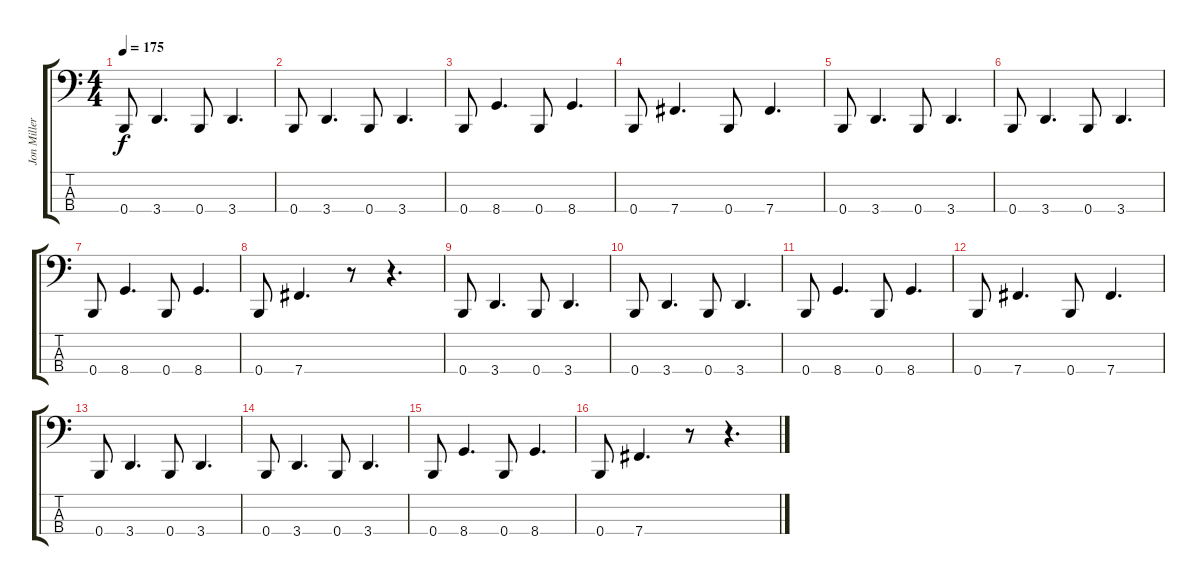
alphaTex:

\track ("Jon Miller (bass)" "Jon Miller") {instrument electricbassfinger}
\staff {score tabs}
\tuning (E2 B1 Gb1 B0) {hide}
\ts (4 4)
\tempo 175
\clef f4
\ks c
0.4.8{dy f} 3.4.4{d} 0.4.8 3.4.4{d} |
0.4.8 3.4.4{d} 0.4.8 3.4.4{d} |
0.4.8 8.4.4{d} 0.4.8 8.4.4{d} |
0.4.8 7.4.4{d} 0.4.8 7.4.4{d} |
0.4.8 3.4.4{d} 0.4.8 3.4.4{d} |
0.4.8 3.4.4{d} 0.4.8 3.4.4{d} |
0.4.8 8.4.4{d} 0.4.8 8.4.4{d} |
0.4.8 7.4.4{d} r.8 r.4{d} |
0.4.8 3.4.4{d} 0.4.8 3.4.4{d} |
0.4.8 3.4.4{d} 0.4.8 3.4.4{d} |
0.4.8 8.4.4{d} 0.4.8 8.4.4{d} |
0.4.8 7.4.4{d} 0.4.8 7.4.4{d} |
0.4.8 3.4.4{d} 0.4.8 3.4.4{d} |
0.4.8 3.4.4{d} 0.4.8 3.4.4{d} |
0.4.8 8.4.4{d} 0.4.8 8.4.4{d} |
0.4.8 7.4.4{d} r.8 r.4{d}
